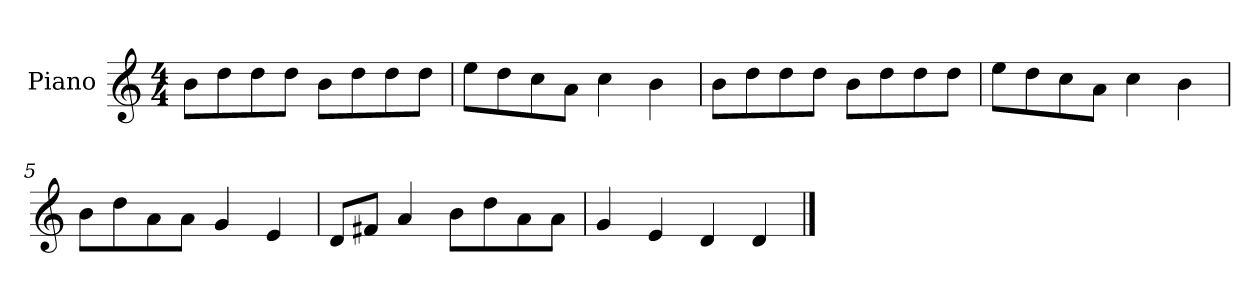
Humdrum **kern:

**kern
*part1
*staff1
*I"Piano
*I'P-no
*clefG2
*k[]
*M4/4
*MM90
=1
8b\L
8dd\
8dd\
8dd\J
8b\L
8dd\
8dd\
8dd\J
=2
8ee\L
8dd\
8cc\
8a\J
4cc\
4b\
=3
8b\L
8dd\
8dd\
8dd\J
8b\L
8dd\
8dd\
8dd\J
=4
8ee\L
8dd\
8cc\
8a\J
4cc\
4b\
=5
8b\L
8dd\
8a\
8a\J
4g/
4e/
!!LO:LB:g=z
=6
8d/L
8f#X/J
4a/
8b\L
8dd\
8a\
8a\J
=7
4g/
4e/
4d/
4d/
==
*-
